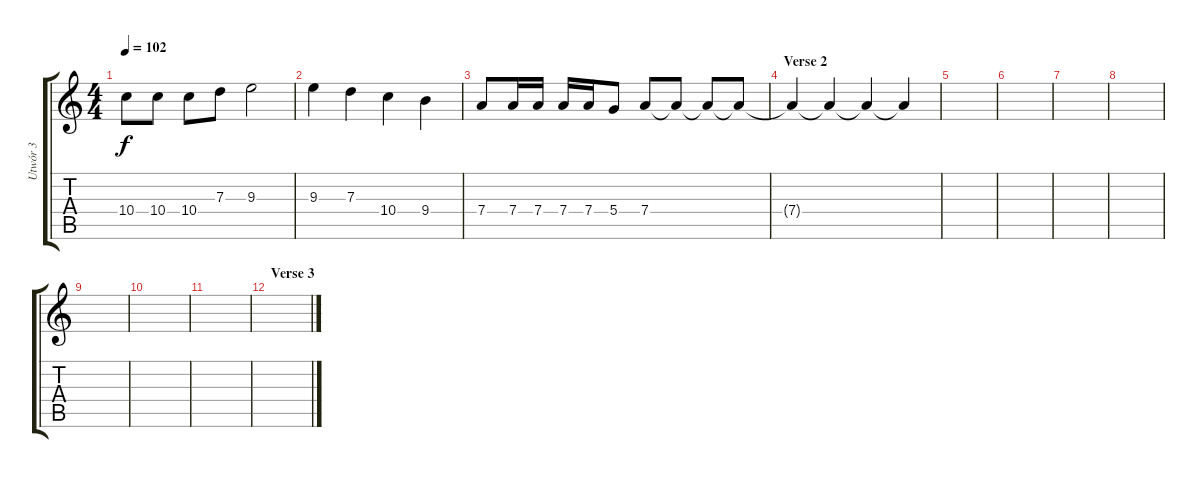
\track ("Utwór 3" "Utwór 3") {instrument distortionguitar}
\staff {score tabs}
\tuning (E4 B3 G3 D3 A2 E2) {hide}
\ts (4 4)
\tempo 102
\clef g2
\ks c
10.4.8{dy f} 10.4.8 10.4.8 7.3.8 9.3.2 |
9.3.4 7.3.4 10.4.4 9.4.4 |
7.4.8 7.4.16 7.4.16 7.4.16 7.4.16 5.4.8 7.4.8{volume 6} 7.4{t}.8 7.4{t}.8 7.4{t}.8 |
\section ("" "Verse 2")
7.4{t}.4 7.4{t}.4 7.4{t}.4 7.4{t}.4 |
|
|
|
|
|
|
|
\section ("" "Verse 3")
